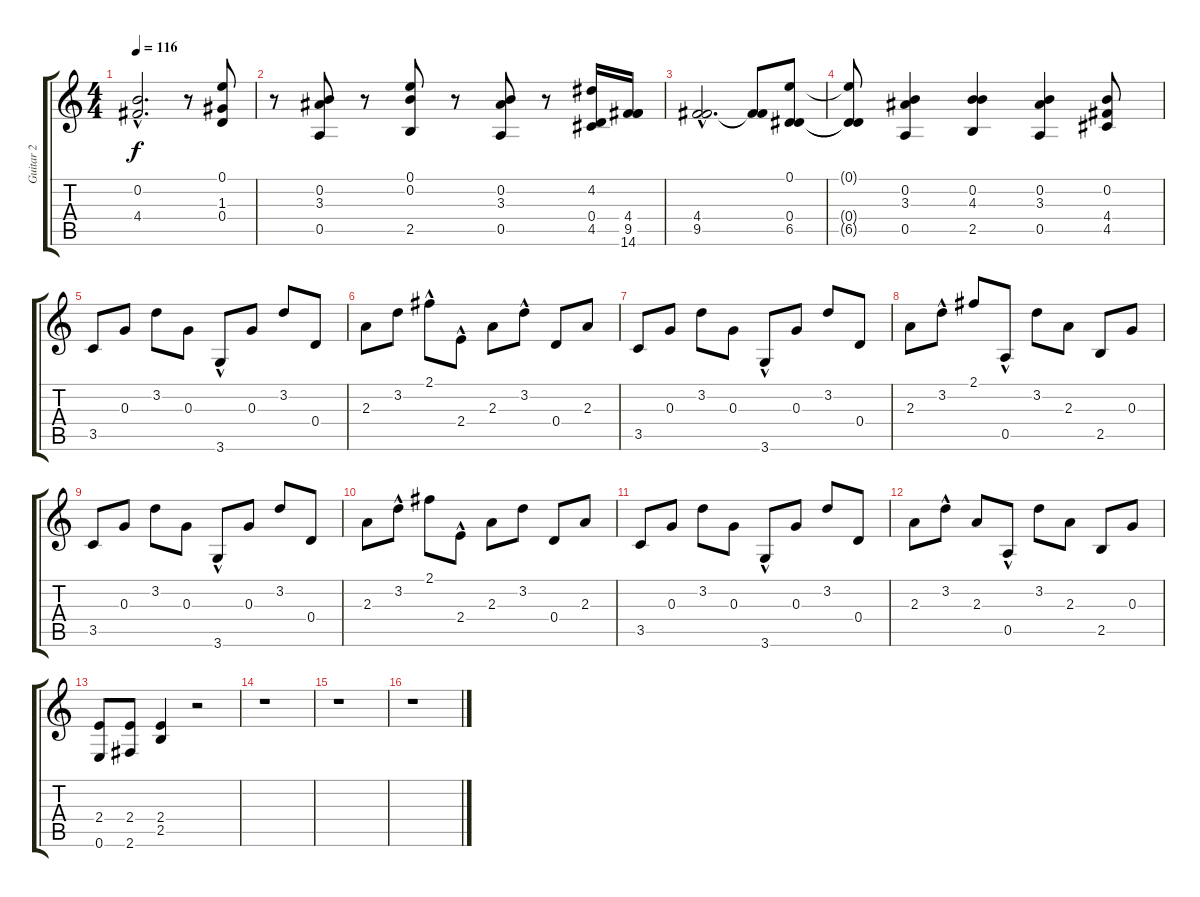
\track ("Guitar 2" "Guitar 2") {instrument distortionguitar}
\staff {score tabs}
\tuning (E4 B3 G3 D3 A2 E2) {hide}
\ts (4 4)
\tempo 116
\clef g2
\ks c
(0.2{hac} 4.4{hac}).2{d dy f} r.8 (0.1 1.3 0.4).8 |
r.8 (0.2 3.3 0.5).8 r.8 (0.1 0.2 2.5).8 r.8 (0.2 3.3 0.5).8 r.8 (4.2 0.4 4.5).16 (4.4 9.5 14.6).16 |
(4.4{hac} 9.5{hac}).2{d} (4.4{t} 9.5{t}).8 (0.1 0.4 6.5).8 |
(0.1{t} 0.4{t} 6.5{t}).8 (0.2 3.3 0.5).4 (0.2 4.3 2.5).4 (0.2 3.3 0.5).4 (0.2 4.4 4.5).8 |
3.5.8 0.3.8{instrument electricbasspick} 3.2.8 0.3.8 3.6{hac}.8 0.3.8 3.2.8 0.4.8 |
2.3.8 3.2.8 2.1{hac}.8 2.4{hac}.8 2.3.8 3.2{hac}.8 0.4.8 2.3.8 |
3.5.8 0.3.8 3.2.8 0.3.8 3.6{hac}.8 0.3.8 3.2.8 0.4.8 |
2.3.8 3.2{hac}.8 2.1.8 0.5{hac}.8 3.2.8 2.3.8 2.5.8 0.3.8 |
3.5.8 0.3.8 3.2.8 0.3.8 3.6{hac}.8 0.3.8 3.2.8 0.4.8 |
2.3.8 3.2{hac}.8 2.1.8 2.4{hac}.8 2.3.8 3.2.8 0.4.8 2.3.8 |
3.5.8 0.3.8 3.2.8 0.3.8 3.6{hac}.8 0.3.8 3.2.8 0.4.8 |
2.3.8 3.2{hac}.8 2.3.8 0.5{hac}.8 3.2.8 2.3.8 2.5.8 0.3.8 |
(2.4 0.6).8{instrument distortionguitar} (2.4 2.6).8 (2.4 2.5).4 r.2 |
r.1 |
r.1 |
r.1
